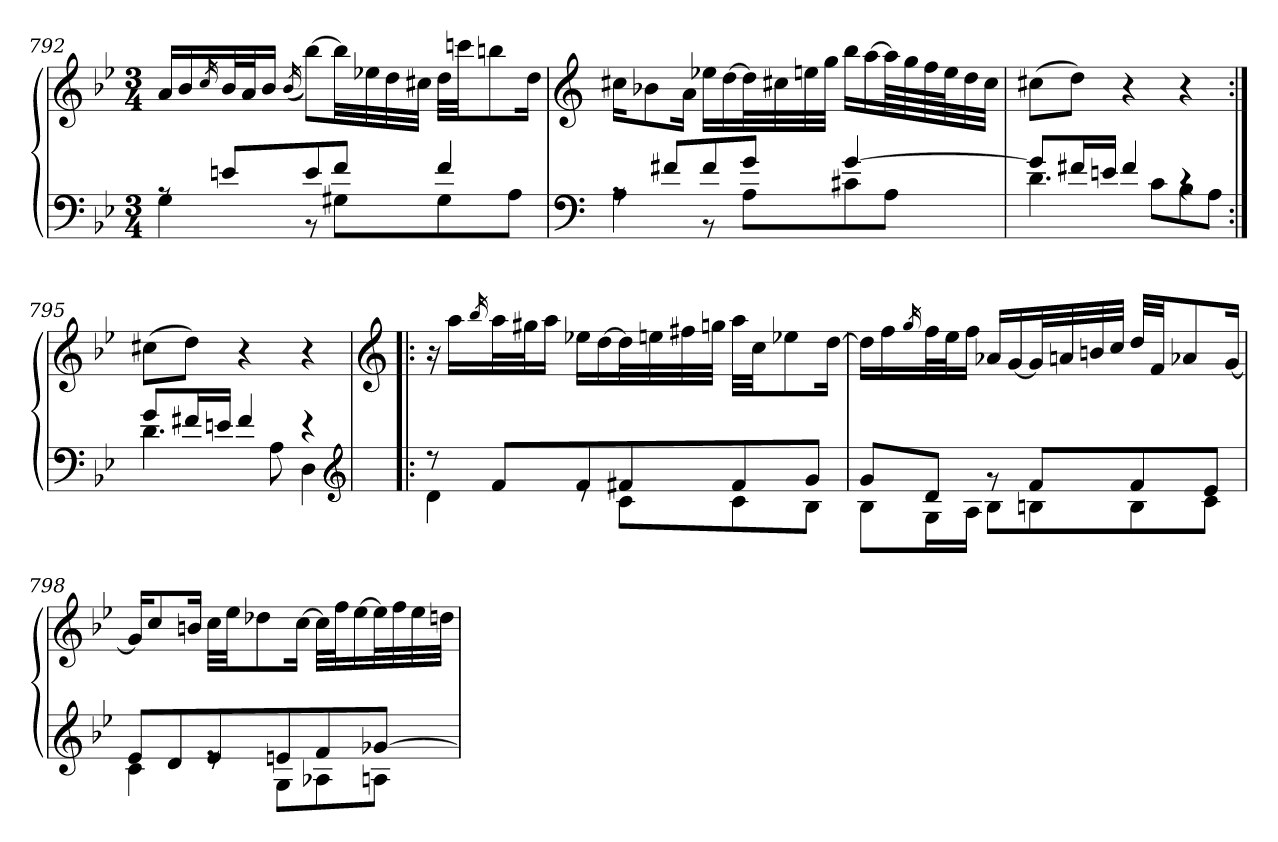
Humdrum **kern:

**kern	**kern
*part1	*part1
*staff2	*staff1
*clefF4	*clefG2
*k[b-e-]	*k[b-e-]
*B-:	*B-:
*M3/4	*M3/4
=792	=792
*^	*
8rA	4G\	16a/LL
.	.	16b-/
.	.	16qcc/
8en/L	.	32b-/L
.	.	32a/J
.	.	16b-/JJ
.	.	(16qb-/
8e/	8r	[8bb-\L)
8f/J	8G#X\L	32bb-\LL]
.	.	32ee-X\
.	.	32dd\
.	.	32cc#X\JJJ
4f/	8G#\	32dd\LLL
.	.	32cccn\JJ
.	.	8bbn\
.	8A\J	.
.	.	16dd\Jk
!!LO:LB:g=z
=793	=793	=793
*clefF4	*	*clefG2
8rA	4A\	16cc#X\KL
.	.	8b-X\
8f#X/L	.	.
.	.	16a\Jk
8f#/	8r	16ee-X\LL
.	.	[16dd\
8g/J	8A\L	32dd\L]
.	.	32cc#X\
.	.	32een\
.	.	32gg\JJJ
[4g/	8c#X\	16bb-\LL
.	.	[16aa\
.	8A\J	64aa\LL]
.	.	64gg\
.	.	64ff\
.	.	64ee\J
.	.	32dd\
.	.	32cc#\JJJ
=794	=794	=794
8g/L]	4.d\	(8cc#X\L
16f#X/L	.	8dd\J)
16en/JJ	.	.
4f#/	.	4r
.	8c\L	.
4rc	8B-\	4r
.	8A\J	.
=795:|!	=795:|!	=795:|!
8g/L	4.d\	(8cc#X\L
16f#X/L	.	8dd\J)
16en/JJ	.	.
4f#/	.	4r
.	8A\	.
4r	4D\	4r
*clefG2	*	*
!!LO:LB:g=z
=796!|:	=796!|:	=796!|:
*	*	*clefG2
8r	4d\	16r
.	.	16aa\LL
.	.	16qbb-/
8f/L	.	32aa\L
.	.	32gg#X\J
.	.	16aa\JJ
8f/	8re	16ee-X\LL
.	.	[16dd\
8f#X/	8c\L	32dd\L]
.	.	32een\
.	.	32ff#X\
.	.	32ggn\JJJ
8f#/	8c\	32aa\LLL
.	.	32cc\JJ
.	.	8ee-X\
8g/J	8B-\J	.
.	.	[16dd\Jk
=797	=797	=797
8g/L	8B-\L	16dd\LL]
.	.	16ff\
.	.	16qgg/
8d/J	16G\L	32ff\L
.	.	32ee-\J
.	16A\JJ	16ff\JJ
8rg	8B-\L	16a-X/LL
.	.	[16g/
8f/L	8Bn\	32g/L]
.	.	32an/
.	.	32bn/
.	.	32cc/JJJ
8f/	8B\	32dd/LLL
.	.	32f/JJ
.	.	8a-X/
8e-/J	8c\J	.
.	.	[16g/Jk
=798	=798	=798
8e-/L	4c\	16g/KL]
.	.	8cc/
8d/	.	.
.	.	16bn/Jk
8e-/	8re	32cc\LLL
.	.	32ee-\JJ
.	.	8dd-X\
8en/	8G\L	.
.	.	[16cc\Jk
8f/	8A-X\	32cc\LLL]
.	.	32ff\J
.	.	[16ee-\
[8g-X/J	8An\J	32ee-\L]
.	.	32ff\
.	.	32ee-\
.	.	32ddn\JJJ
*v	*v	*
=	=
*-	*-
